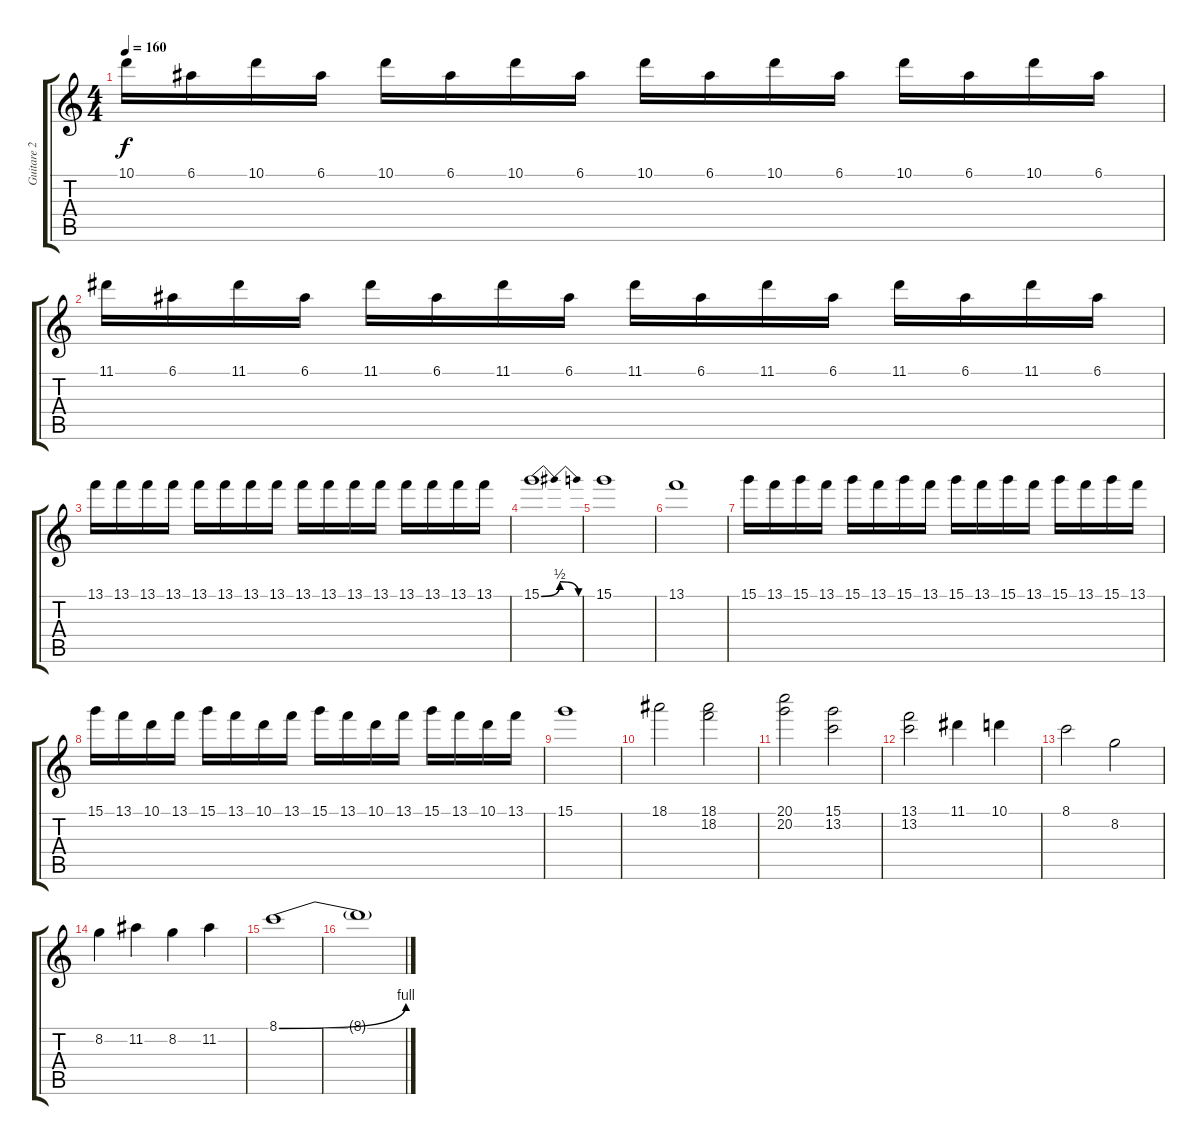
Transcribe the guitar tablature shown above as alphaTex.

\track ("Guitare 2" "Guitare 2") {instrument distortionguitar}
\staff {score tabs}
\tuning (E4 B3 G3 D3 A2 E2) {hide}
\ts (4 4)
\tempo 160
\clef g2
\ks c
10.1.16{dy f} 6.1.16 10.1.16 6.1.16 10.1.16 6.1.16 10.1.16 6.1.16 10.1.16 6.1.16 10.1.16 6.1.16 10.1.16 6.1.16 10.1.16 6.1.16 |
11.1.16 6.1.16 11.1.16 6.1.16 11.1.16 6.1.16 11.1.16 6.1.16 11.1.16 6.1.16 11.1.16 6.1.16 11.1.16 6.1.16 11.1.16 6.1.16 |
13.1.16 13.1.16 13.1.16 13.1.16 13.1.16 13.1.16 13.1.16 13.1.16 13.1.16 13.1.16 13.1.16 13.1.16 13.1.16 13.1.16 13.1.16 13.1.16 |
15.1{be (bendrelease 0 0 30 2 45 2 60 0)}.1 |
15.1.1 |
13.1.1 |
15.1.16 13.1.16 15.1.16 13.1.16 15.1.16 13.1.16 15.1.16 13.1.16 15.1.16 13.1.16 15.1.16 13.1.16 15.1.16 13.1.16 15.1.16 13.1.16 |
15.1.16 13.1.16 10.1.16 13.1.16 15.1.16 13.1.16 10.1.16 13.1.16 15.1.16 13.1.16 10.1.16 13.1.16 15.1.16 13.1.16 10.1.16 13.1.16 |
15.1.1 |
18.1.2 (18.1 18.2).2 |
(20.1 20.2).2 (15.1 13.2).2 |
(13.1 13.2).2 11.1.4 10.1.4 |
8.1.2 8.2.2 |
8.2.4 11.2.4 8.2.4 11.2.4 |
8.1{be (bend 0 0 60 4)}.1 |
8.1{t}.1
